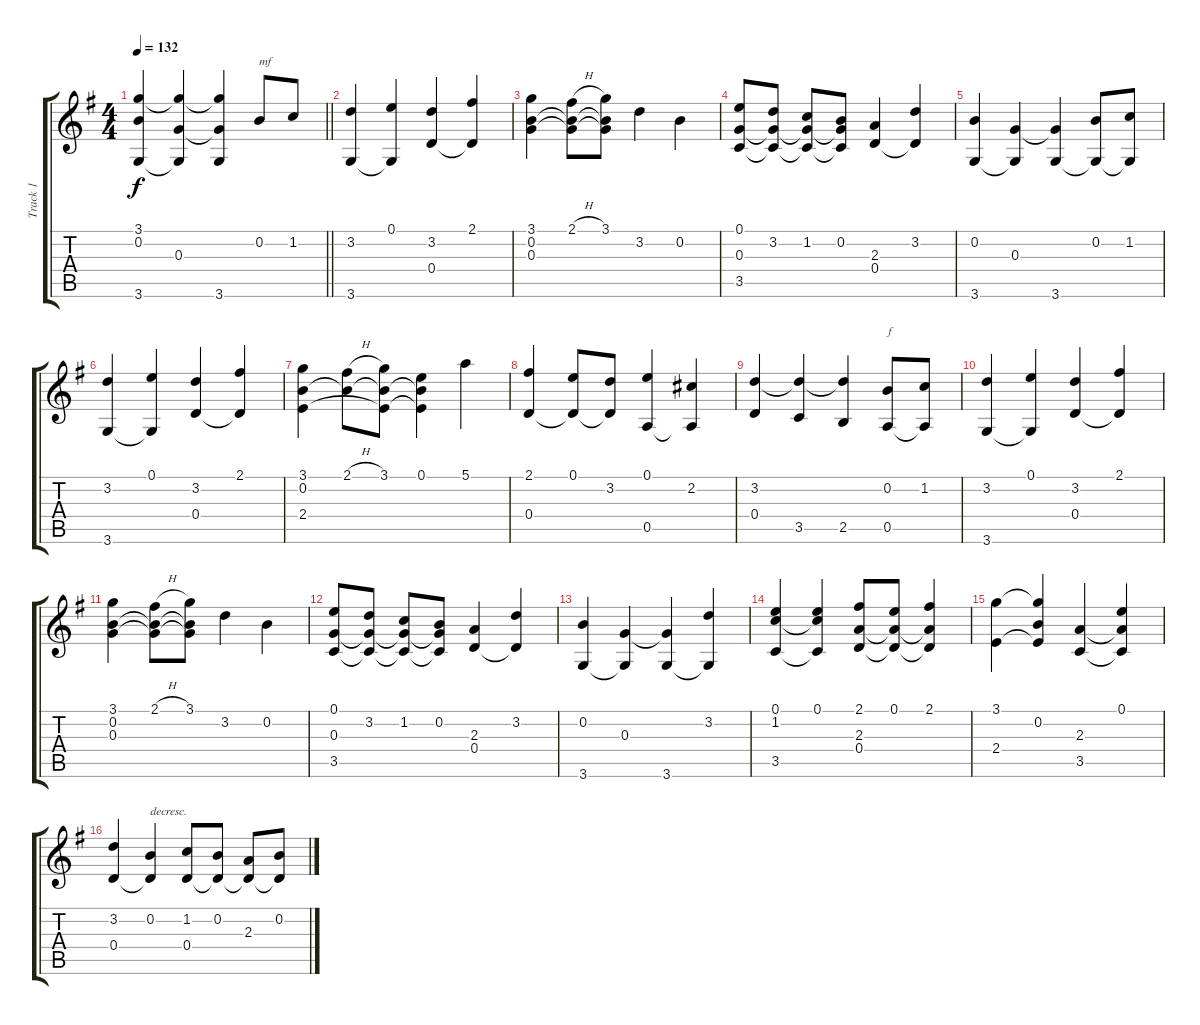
\track ("Track 1" "Track 1") {instrument acousticguitarnylon}
\staff {score tabs}
\tuning (E4 B3 G3 D3 A2 E2) {hide}
\ts (4 4)
\tempo 132
\clef g2
\barLineRight lightlight
\ks g
(3.1{t} 0.2 3.6{t}).4{dy f beam merge} (3.1{t} 0.3 3.6{t}).4 (3.1{t} 0.3{t} 3.6).4{beam merge} 0.2.8{txt "mf"} 1.2.8 |
(3.2 3.6).4 (0.1 3.6{t}).4{beam merge} (3.2 0.4).4{beam merge} (2.1 0.4{t}).4 |
(3.1 0.2 0.3).4 (2.1{h} 0.2{t} 0.3{t}).8{beam merge} (3.1 0.2{t} 0.3{t}).8 3.2.4{beam merge} 0.2.4 |
(0.1 0.3 3.5).8 (3.2 0.3{t} 3.5{t}).8 (1.2 0.3{t} 3.5{t}).8 (0.2 0.3{t} 3.5{t}).8 (2.3 0.4).4 (3.2 0.4{t}).4 |
(0.2 3.6).4 (0.3 3.6{t}).4 (0.3{t} 3.6).4{beam merge} (0.2 3.6{t}).8{beam merge} (1.2 3.6{t}).8 |
(3.2 3.6).4 (0.1 3.6{t}).4{beam merge} (3.2 0.4).4{beam merge} (2.1 0.4{t}).4 |
(3.1 0.2 2.4).4 (2.1{h} 0.2{t}).8{beam merge} (3.1 0.2{t} 2.4{t}).8 (0.1 0.2{t} 2.4{t}).4{beam merge} 5.1.4 |
(2.1 0.4).4 (0.1 0.4{t}).8{beam merge} (3.2 0.4{t}).8 (0.1 0.5).4 (2.2 0.5{t}).4 |
(3.2 0.4).4 (3.2{t} 3.5).4{beam merge} (3.2{t} 2.5).4{beam merge} (0.2 0.5).8{txt "f"} (1.2 0.5{t}).8 |
(3.2 3.6).4 (0.1 3.6{t}).4{beam merge} (3.2 0.4).4{beam merge} (2.1 0.4{t}).4 |
(3.1 0.2 0.3).4 (2.1{h} 0.2{t} 0.3{t}).8{beam merge} (3.1 0.2{t} 0.3{t}).8 3.2.4{beam merge} 0.2.4 |
(0.1 0.3 3.5).8 (3.2 0.3{t} 3.5{t}).8 (1.2 0.3{t} 3.5{t}).8 (0.2 0.3{t} 3.5{t}).8 (2.3 0.4).4 (3.2 0.4{t}).4 |
(0.2 3.6).4 (0.3 3.6{t}).4 (0.3{t} 3.6).4{beam merge} (3.2 3.6{t}).4 |
(0.1 1.2 3.5).4{beam merge} (0.1 1.2{t} 3.5{t}).4{beam merge} (2.1 2.3 0.4).8 (0.1 2.3{t} 0.4{t}).8 (2.1 2.3{t} 0.4{t}).4 |
(3.1 2.4).4 (3.1{t} 0.2 2.4{t}).4{beam merge} (2.3 3.5).4 (0.1 2.3{t} 3.5{t}).4 |
(3.2 0.4).4 (0.2 0.4{t}).4{txt "decresc." beam merge} (1.2 0.4).8 (0.2 0.4{t}).8 (2.3 0.4{t}).8 (0.2 0.4{t}).8
